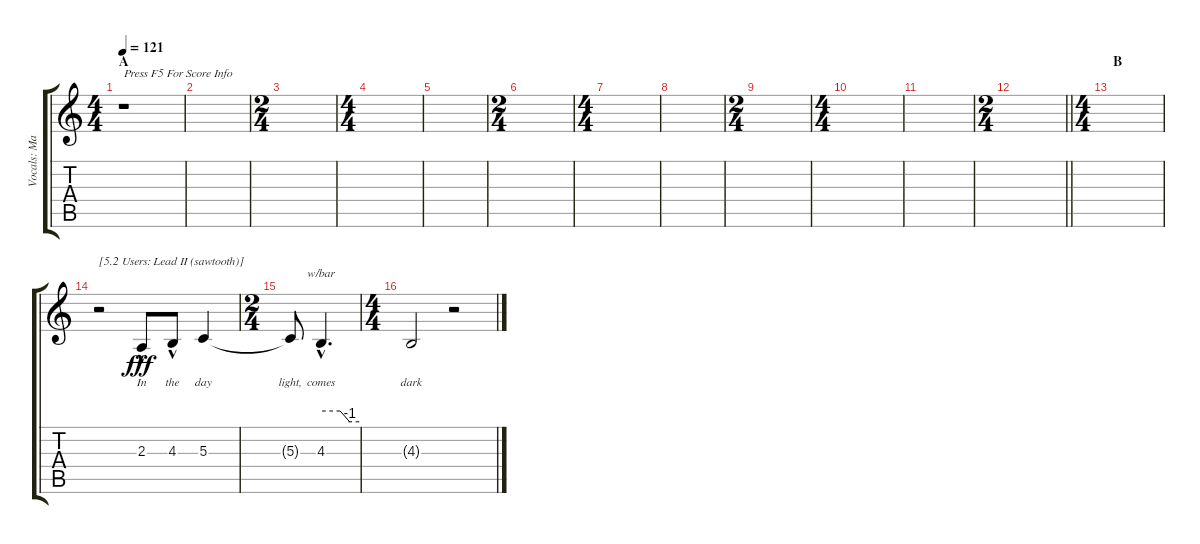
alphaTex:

\track ("Vocals: Martin" "Vocals: Ma") {instrument lead2sawtooth}
\staff {score tabs}
\tuning (E4 B3 G3 D3 A2 E2) {hide}
\ts (4 4)
\section ("" "A")
\tempo 121
\clef g2
\ks c
r.1{txt "Press F5 For Score Info" dy fff instrument lead2sawtooth} |
|
\ts (2 4)
|
\ts (4 4)
|
|
\ts (2 4)
|
\ts (4 4)
|
|
\ts (2 4)
|
\ts (4 4)
|
|
\ts (2 4)
\barLineRight lightlight
|
\ts (4 4)
\section ("" "B")
|
r.2{txt "[5.2 Users: Lead II (sawtooth)]"} 2.3{hac}.8{lyrics (0 "In") lyrics (1 "") lyrics (2 "") lyrics (3 "") lyrics (4 "")} 4.3{hac}.8{lyrics (0 "the") lyrics (1 "") lyrics (2 "") lyrics (3 "") lyrics (4 "")} 5.3.4{lyrics (0 "day") lyrics (1 "") lyrics (2 "") lyrics (3 "") lyrics (4 "")} |
\ts (2 4)
5.3{t}.8{lyrics (0 "light,") lyrics (1 "") lyrics (2 "") lyrics (3 "") lyrics (4 "")} 4.3{hac}.4{d tbe (custom default 0 0 30 0 45 -4 60 -4) lyrics (0 "comes") lyrics (1 "") lyrics (2 "") lyrics (3 "") lyrics (4 "")} |
\ts (4 4)
4.3{t}.2{lyrics (0 "dark") lyrics (1 "") lyrics (2 "") lyrics (3 "") lyrics (4 "")} r.2
